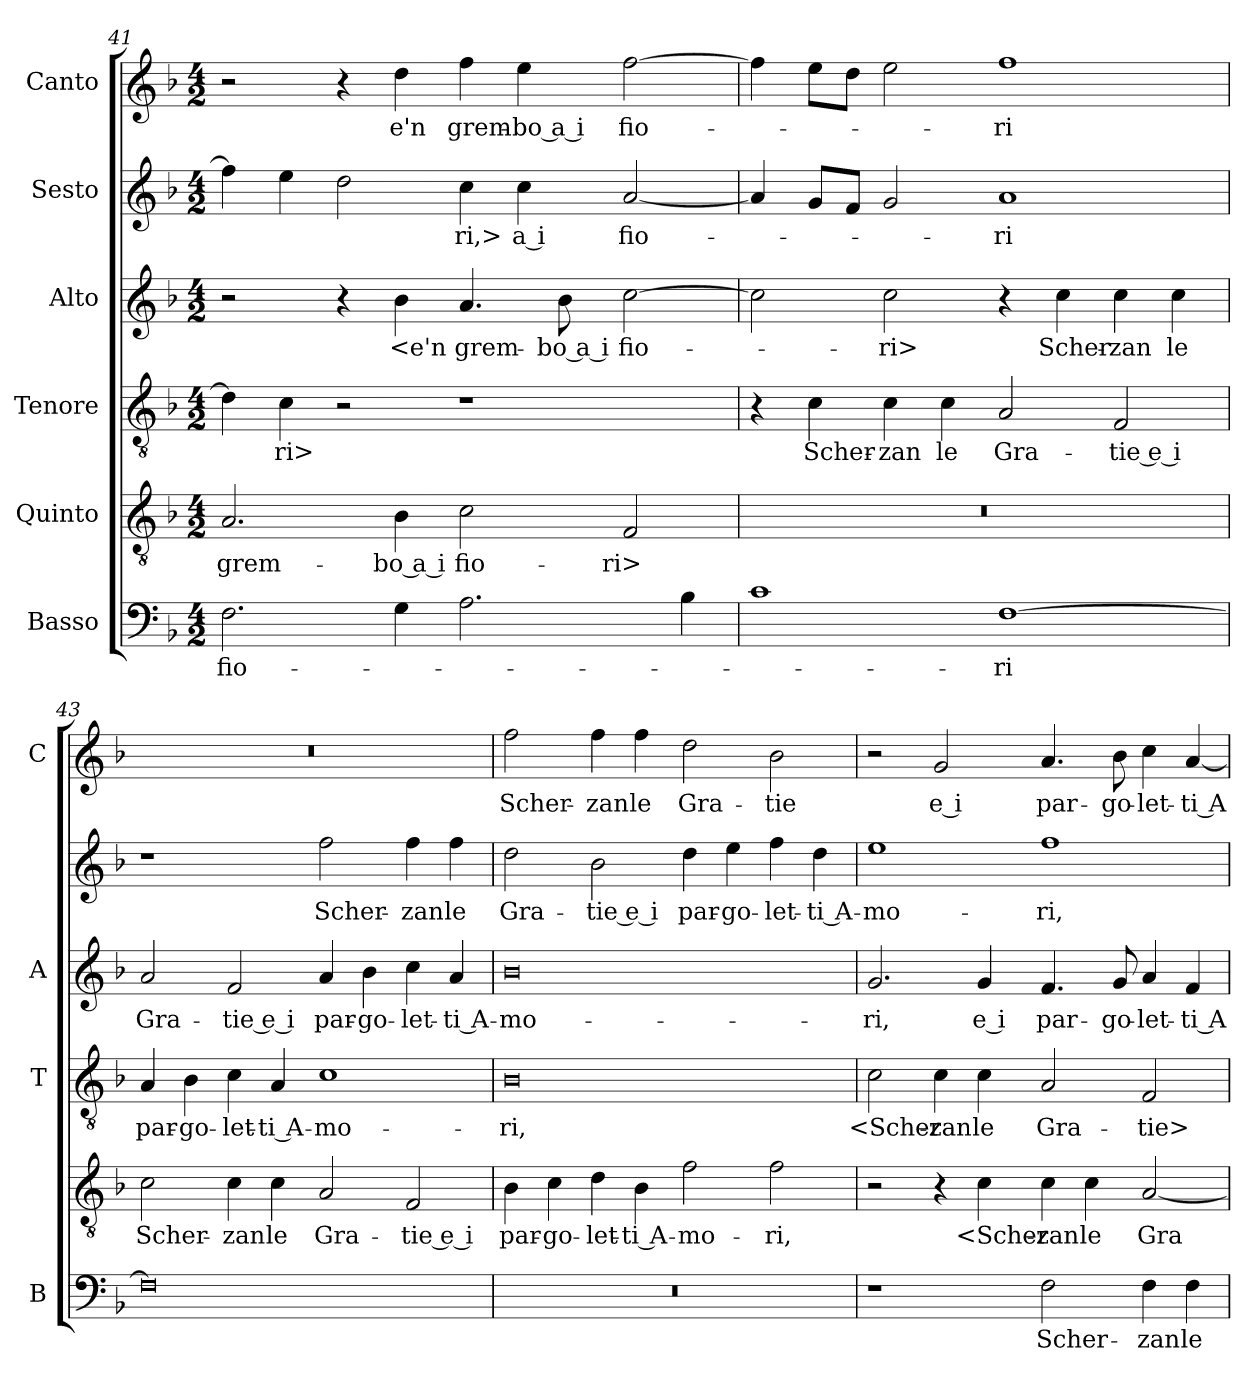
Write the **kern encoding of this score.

**kern	**text	**kern	**text	**kern	**text	**kern	**text	**kern	**text	**kern	**text
*part6	*part6	*part5	*part5	*part4	*part4	*part3	*part3	*part2	*part2	*part1	*part1
*staff6	*staff6	*staff5	*staff5	*staff4	*staff4	*staff3	*staff3	*staff2	*staff2	*staff1	*staff1
*I"Basso	*	*I"Quinto	*	*I"Tenore	*	*I"Alto	*	*I"Sesto	*	*I"Canto	*
*I'B	*	*	*	*I'T	*	*I'A	*	*	*	*I'C	*
*clefF4	*	*clefGv2	*	*clefGv2	*	*clefG2	*	*clefG2	*	*clefG2	*
*k[b-]	*	*k[b-]	*	*k[b-]	*	*k[b-]	*	*k[b-]	*	*k[b-]	*
*F:	*	*F:	*	*F:	*	*F:	*	*F:	*	*F:	*
*M4/2	*	*M4/2	*	*M4/2	*	*M4/2	*	*M4/2	*	*M4/2	*
=41	=41	=41	=41	=41	=41	=41	=41	=41	=41	=41	=41
2.F	fio-	2.A	grem-	4d]	.	2r	.	4ff]	.	2r	.
.	.	.	.	4c	-ri>	.	.	4ee	.	.	.
.	.	.	.	2r	.	4r	.	2dd	.	4r	.
4G	.	4B-	-bo a i	.	.	4b-	<e'n	.	.	4dd	e'n
2.A	.	2c	fio-	1r	.	4.a	grem-	4cc	-ri,>	4ff	grem-
.	.	.	.	.	.	.	.	4cc	a i	4ee	-bo a i
.	.	.	.	.	.	8b-	-bo a i	.	.	.	.
.	.	2F	-ri>	.	.	[2cc	fio-	[2a	fio-	[2ff	fio-
4B-	.	.	.	.	.	.	.	.	.	.	.
=42	=42	=42	=42	=42	=42	=42	=42	=42	=42	=42	=42
1c	.	0r	.	4r	.	2cc]	.	4a]	.	4ff]	.
.	.	.	.	4c	Scher-	.	.	8gL	.	8eeL	.
.	.	.	.	.	.	.	.	8fJ	.	8ddJ	.
.	.	.	.	4c	-zan	2cc	-ri>	2g	.	2ee	.
.	.	.	.	4c	le	.	.	.	.	.	.
[1F	-ri	.	.	2A	Gra-	4r	.	1a	-ri	1ff	-ri
.	.	.	.	.	.	4cc	Scher-	.	.	.	.
.	.	.	.	2F	-tie e i	4cc	-zan	.	.	.	.
.	.	.	.	.	.	4cc	le	.	.	.	.
=43	=43	=43	=43	=43	=43	=43	=43	=43	=43	=43	=43
0F]	.	2c	Scher-	4A	par-	2a	Gra-	1r	.	0r	.
.	.	.	.	4B-	-go-	.	.	.	.	.	.
.	.	4c	-zan	4c	-let-	2f	-tie e i	.	.	.	.
.	.	4c	le	4A	-ti A-	.	.	.	.	.	.
.	.	2A	Gra-	1c	-mo-	4a	par-	2ff	Scher-	.	.
.	.	.	.	.	.	4b-	-go-	.	.	.	.
.	.	2F	-tie e i	.	.	4cc	-let-	4ff	-zan	.	.
.	.	.	.	.	.	4a	-ti A-	4ff	le	.	.
=44	=44	=44	=44	=44	=44	=44	=44	=44	=44	=44	=44
0r	.	4B-	par-	0B-	-ri,	0b-	-mo-	2dd	Gra-	2ff	Scher-
.	.	4c	-go-	.	.	.	.	.	.	.	.
.	.	4d	-let-	.	.	.	.	2b-	-tie e i	4ff	-zan
.	.	4B-	-ti A-	.	.	.	.	.	.	4ff	le
.	.	2f	-mo-	.	.	.	.	4dd	par-	2dd	Gra-
.	.	.	.	.	.	.	.	4ee	-go-	.	.
.	.	2f	-ri,	.	.	.	.	4ff	-let-	2b-	-tie
.	.	.	.	.	.	.	.	4dd	-ti A-	.	.
=45	=45	=45	=45	=45	=45	=45	=45	=45	=45	=45	=45
1r	.	2r	.	2c	<Scher-	2.g	-ri,	1ee	-mo-	2r	.
.	.	4r	.	4c	-zan	.	.	.	.	2g	e i
.	.	4c	<Scher-	4c	le	4g	e i	.	.	.	.
2F	Scher-	4c	-zan	2A	Gra-	4.f	par-	1ff	-ri,	4.a	par-
.	.	4c	le	.	.	.	.	.	.	.	.
.	.	.	.	.	.	8g	-go-	.	.	8b-	-go-
4F	-zan	[2A	Gra-	2F	-tie>	4a	-let-	.	.	4cc	-let-
4F	le	.	.	.	.	4f	-ti A-	.	.	[4a	-ti A-
=	=	=	=	=	=	=	=	=	=	=	=
*-	*-	*-	*-	*-	*-	*-	*-	*-	*-	*-	*-
